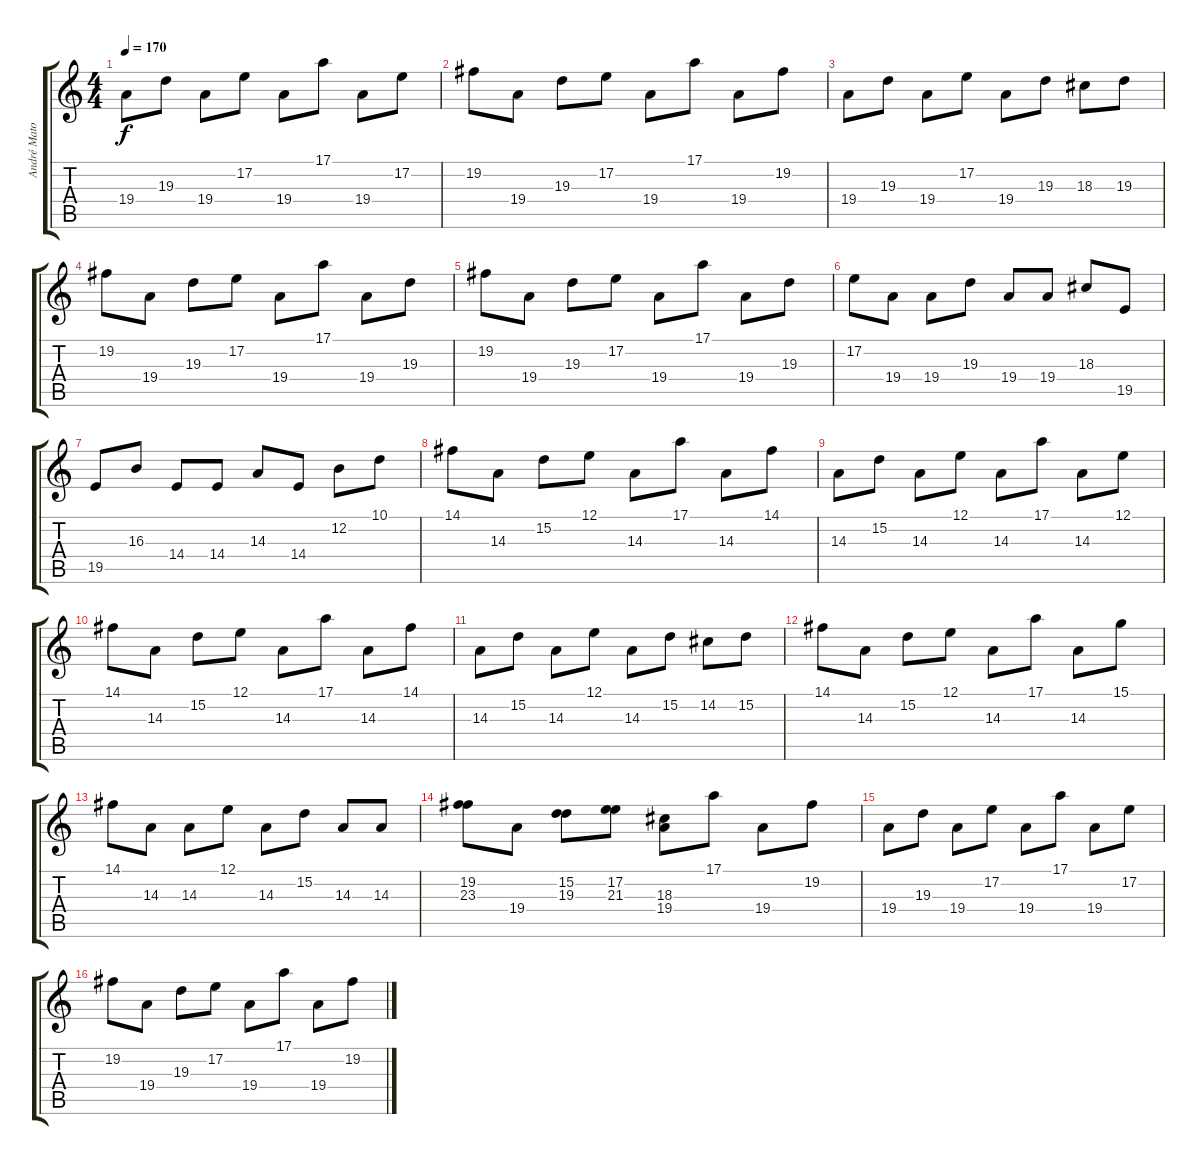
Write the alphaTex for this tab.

\track ("André Matos (Teclado)" "André Mato") {instrument stringensemble1}
\staff {score tabs}
\tuning (E4 B3 G3 D3 A2 E2) {hide}
\ts (4 4)
\tempo 170
\clef g2
\ks c
19.4.8{dy f} 19.3.8 19.4.8 17.2.8 19.4.8 17.1.8 19.4.8 17.2.8 |
19.2.8 19.4.8 19.3.8 17.2.8 19.4.8 17.1.8 19.4.8 19.2.8 |
19.4.8 19.3.8 19.4.8 17.2.8 19.4.8 19.3.8 18.3.8 19.3.8 |
19.2.8 19.4.8 19.3.8 17.2.8 19.4.8 17.1.8 19.4.8 19.3.8 |
19.2.8 19.4.8 19.3.8 17.2.8 19.4.8 17.1.8 19.4.8 19.3.8 |
17.2.8 19.4.8 19.4.8 19.3.8 19.4.8 19.4.8 18.3.8 19.5.8 |
19.5.8 16.3.8 14.4.8 14.4.8 14.3.8 14.4.8 12.2.8 10.1.8 |
14.1.8 14.3.8 15.2.8 12.1.8 14.3.8 17.1.8 14.3.8 14.1.8 |
14.3.8 15.2.8 14.3.8 12.1.8 14.3.8 17.1.8 14.3.8 12.1.8 |
14.1.8 14.3.8 15.2.8 12.1.8 14.3.8 17.1.8 14.3.8 14.1.8 |
14.3.8 15.2.8 14.3.8 12.1.8 14.3.8 15.2.8 14.2.8 15.2.8 |
14.1.8 14.3.8 15.2.8 12.1.8 14.3.8 17.1.8 14.3.8 15.1.8 |
14.1.8 14.3.8 14.3.8 12.1.8 14.3.8 15.2.8 14.3.8 14.3.8 |
(19.2 23.3).8 19.4.8 (15.2 19.3).8 (17.2 21.3).8 (18.3 19.4).8 17.1.8 19.4.8 19.2.8 |
19.4.8 19.3.8 19.4.8 17.2.8 19.4.8 17.1.8 19.4.8 17.2.8 |
19.2.8 19.4.8 19.3.8 17.2.8 19.4.8 17.1.8 19.4.8 19.2.8
